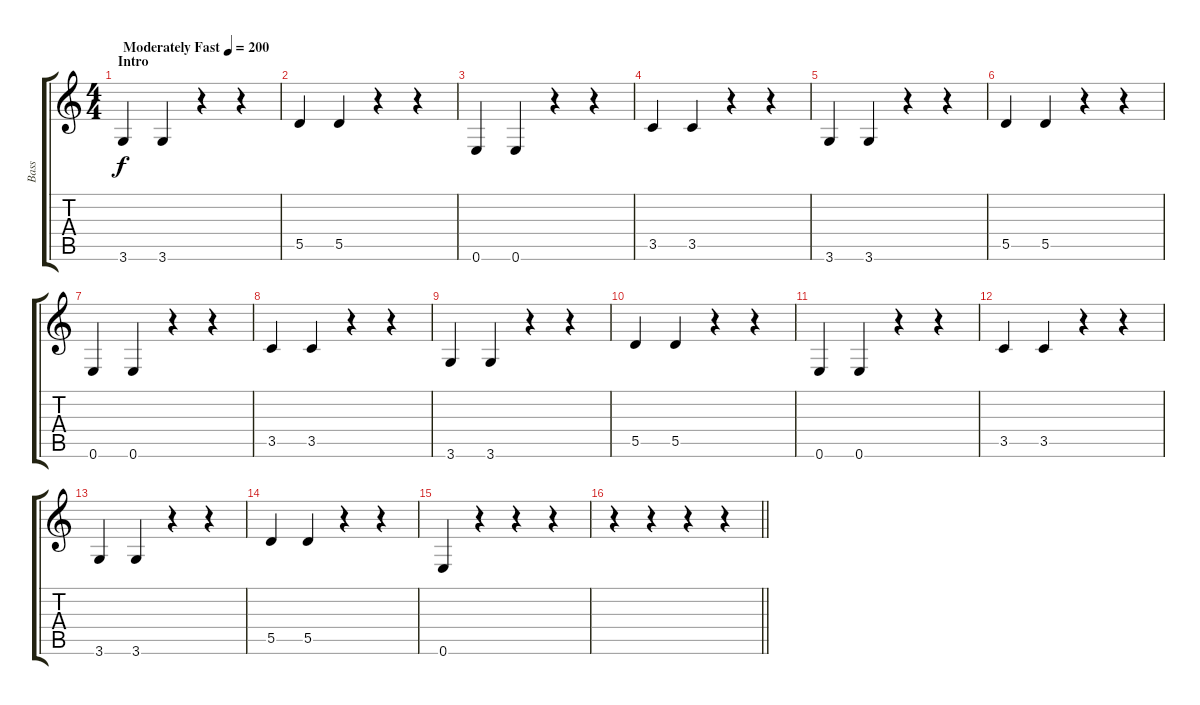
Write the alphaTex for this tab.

\track ("Bass" "Bass") {instrument electricbasspick}
\staff {score tabs}
\tuning (E4 B3 G3 D3 A2 E2) {hide}
\ts (4 4)
\section ("" "Intro")
\tempo (200 "Moderately Fast")
\clef g2
\ks c
3.6.4{dy f instrument electricbasspick} 3.6.4 r.4 r.4 |
5.5.4 5.5.4 r.4 r.4 |
0.6.4 0.6.4 r.4 r.4 |
3.5.4 3.5.4 r.4 r.4 |
3.6.4 3.6.4 r.4 r.4 |
5.5.4 5.5.4 r.4 r.4 |
0.6.4 0.6.4 r.4 r.4 |
3.5.4 3.5.4 r.4 r.4 |
3.6.4 3.6.4 r.4 r.4 |
5.5.4 5.5.4 r.4 r.4 |
0.6.4 0.6.4 r.4 r.4 |
3.5.4 3.5.4 r.4 r.4 |
3.6.4 3.6.4 r.4 r.4 |
5.5.4 5.5.4 r.4 r.4 |
0.6.4 r.4 r.4 r.4 |
\barLineRight lightlight
r.4 r.4 r.4 r.4
